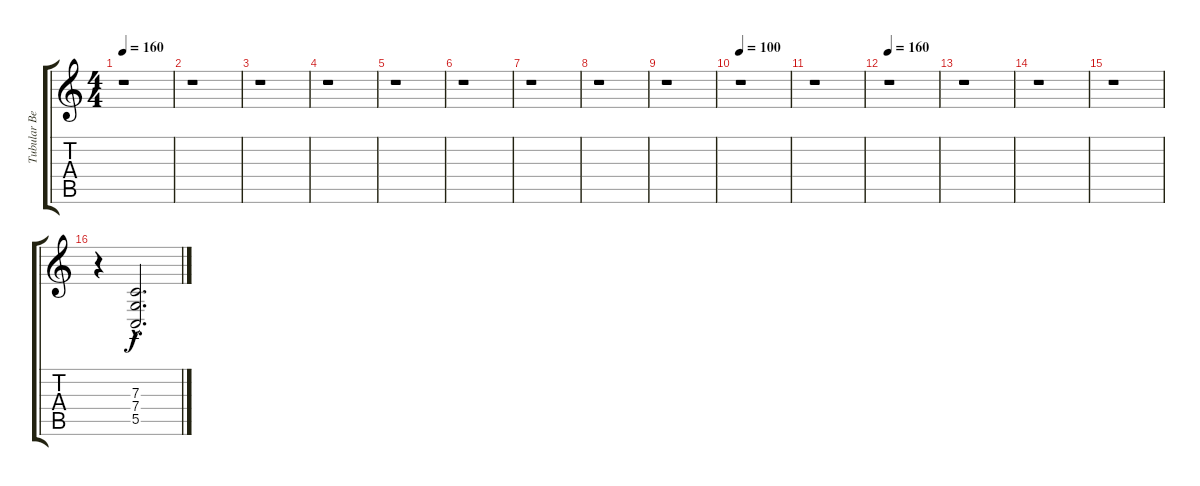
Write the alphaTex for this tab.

\track ("Tubular Bells" "Tubular Be") {instrument tubularbells}
\staff {score tabs}
\tuning (D4 A3 F3 C3 G2 D2) {hide}
\ts (4 4)
\tempo 160
\clef g2
\ks c
r.1{dy f} |
r.1 |
r.1 |
r.1 |
r.1 |
r.1 |
r.1 |
r.1 |
r.1 |
\tempo 100
r.1 |
r.1 |
\tempo 160
r.1 |
r.1 |
r.1 |
r.1 |
r.4 (7.3{hac} 7.4{hac} 5.5{hac}).2{d instrument seashore}
